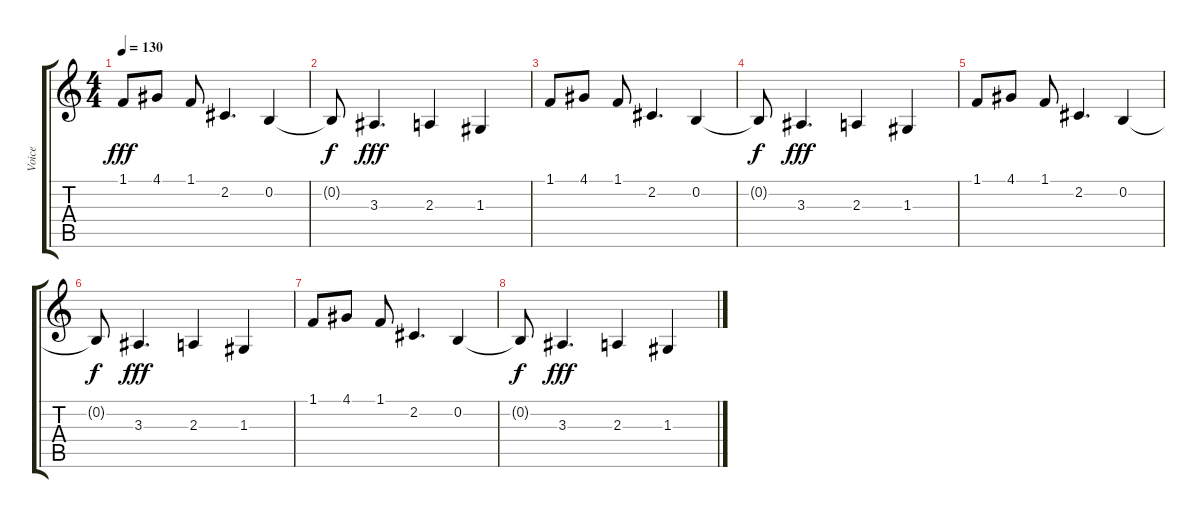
\track ("Voice" "Voice") {instrument synthvoice}
\staff {score tabs}
\tuning (E4 B3 G3 D3 A2 E2) {hide}
\ts (4 4)
\tempo 130
\clef g2
\ks c
1.1.8{dy fff} 4.1.8 1.1.8 2.2.4{d} 0.2.4 |
0.2{t}.8{dy f} 3.3.4{d dy fff} 2.3.4 1.3.4 |
1.1.8 4.1.8 1.1.8 2.2.4{d} 0.2.4 |
0.2{t}.8{dy f} 3.3.4{d dy fff} 2.3.4 1.3.4 |
1.1.8 4.1.8 1.1.8 2.2.4{d} 0.2.4 |
0.2{t}.8{dy f} 3.3.4{d dy fff} 2.3.4 1.3.4 |
1.1.8 4.1.8 1.1.8 2.2.4{d} 0.2.4 |
0.2{t}.8{dy f} 3.3.4{d dy fff} 2.3.4 1.3.4
